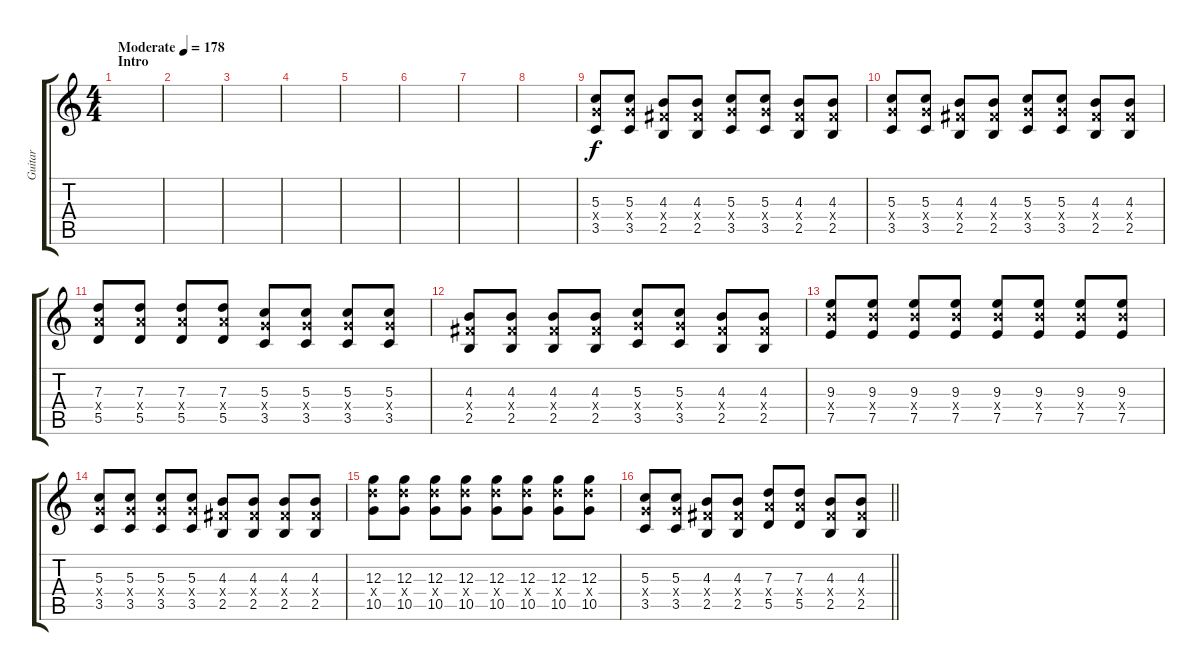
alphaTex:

\track ("Guitar" "Guitar") {instrument distortionguitar}
\staff {score tabs}
\tuning (E4 B3 G3 D3 A2 E2) {hide}
\ts (4 4)
\section ("" "Intro")
\tempo (178 "Moderate")
\clef g2
\ks c
|
|
|
|
|
|
|
|
(5.3 5.4{x} 3.5).8 (5.3 5.4{x} 3.5).8 (4.3 4.4{x} 2.5).8 (4.3 4.4{x} 2.5).8 (5.3 5.4{x} 3.5).8 (5.3 5.4{x} 3.5).8 (4.3 4.4{x} 2.5).8 (4.3 4.4{x} 2.5).8 |
(5.3 5.4{x} 3.5).8 (5.3 5.4{x} 3.5).8 (4.3 4.4{x} 2.5).8 (4.3 4.4{x} 2.5).8 (5.3 5.4{x} 3.5).8 (5.3 5.4{x} 3.5).8 (4.3 4.4{x} 2.5).8 (4.3 4.4{x} 2.5).8 |
(7.3 7.4{x} 5.5).8 (7.3 7.4{x} 5.5).8 (7.3 7.4{x} 5.5).8 (7.3 7.4{x} 5.5).8 (5.3 5.4{x} 3.5).8 (5.3 5.4{x} 3.5).8 (5.3 5.4{x} 3.5).8 (5.3 5.4{x} 3.5).8 |
(4.3 4.4{x} 2.5).8 (4.3 4.4{x} 2.5).8 (4.3 4.4{x} 2.5).8 (4.3 4.4{x} 2.5).8 (5.3 5.4{x} 3.5).8 (5.3 5.4{x} 3.5).8 (4.3 4.4{x} 2.5).8 (4.3 4.4{x} 2.5).8 |
(9.3 9.4{x} 7.5).8 (9.3 9.4{x} 7.5).8 (9.3 9.4{x} 7.5).8 (9.3 9.4{x} 7.5).8 (9.3 9.4{x} 7.5).8 (9.3 9.4{x} 7.5).8 (9.3 9.4{x} 7.5).8 (9.3 9.4{x} 7.5).8 |
(5.3 5.4{x} 3.5).8 (5.3 5.4{x} 3.5).8 (5.3 5.4{x} 3.5).8 (5.3 5.4{x} 3.5).8 (4.3 4.4{x} 2.5).8 (4.3 4.4{x} 2.5).8 (4.3 4.4{x} 2.5).8 (4.3 4.4{x} 2.5).8 |
(12.3 12.4{x} 10.5).8 (12.3 12.4{x} 10.5).8 (12.3 12.4{x} 10.5).8 (12.3 12.4{x} 10.5).8 (12.3 12.4{x} 10.5).8 (12.3 12.4{x} 10.5).8 (12.3 12.4{x} 10.5).8 (12.3 12.4{x} 10.5).8 |
\barLineRight lightlight
(5.3 5.4{x} 3.5).8 (5.3 5.4{x} 3.5).8 (4.3 4.4{x} 2.5).8 (4.3 4.4{x} 2.5).8 (7.3 7.4{x} 5.5).8 (7.3 7.4{x} 5.5).8 (4.3 4.4{x} 2.5).8 (4.3 4.4{x} 2.5).8
